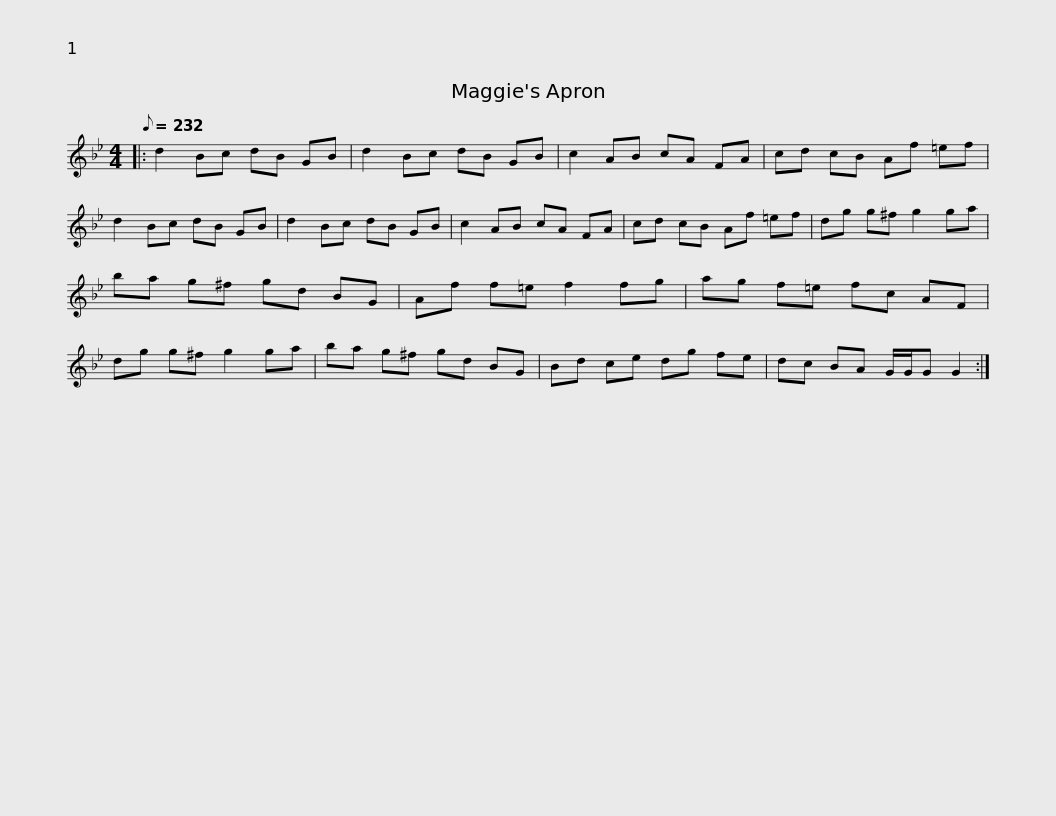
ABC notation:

X:1
L:1/8
Q:1/8=232
M:4/4
I:linebreak $
K:Gmin
V:1 treble
V:1
|: d2 Bc dB GB | d2 Bc dB GB | c2 AB cA FA | cd cB Af =ef | d2 Bc dB GB | %5
 d2 Bc dB GB |$ c2 AB cA FA | cd cB Af =ef | dg g^f g2 ga | ba g^f gd BG | %10
 Af f=e f2 fg |$ ag f=e fc AF | dg g^f g2 ga | ba g^f gd BG | Bd ce dg fe | %15
 dc BA G/G/G G2 :| %16
